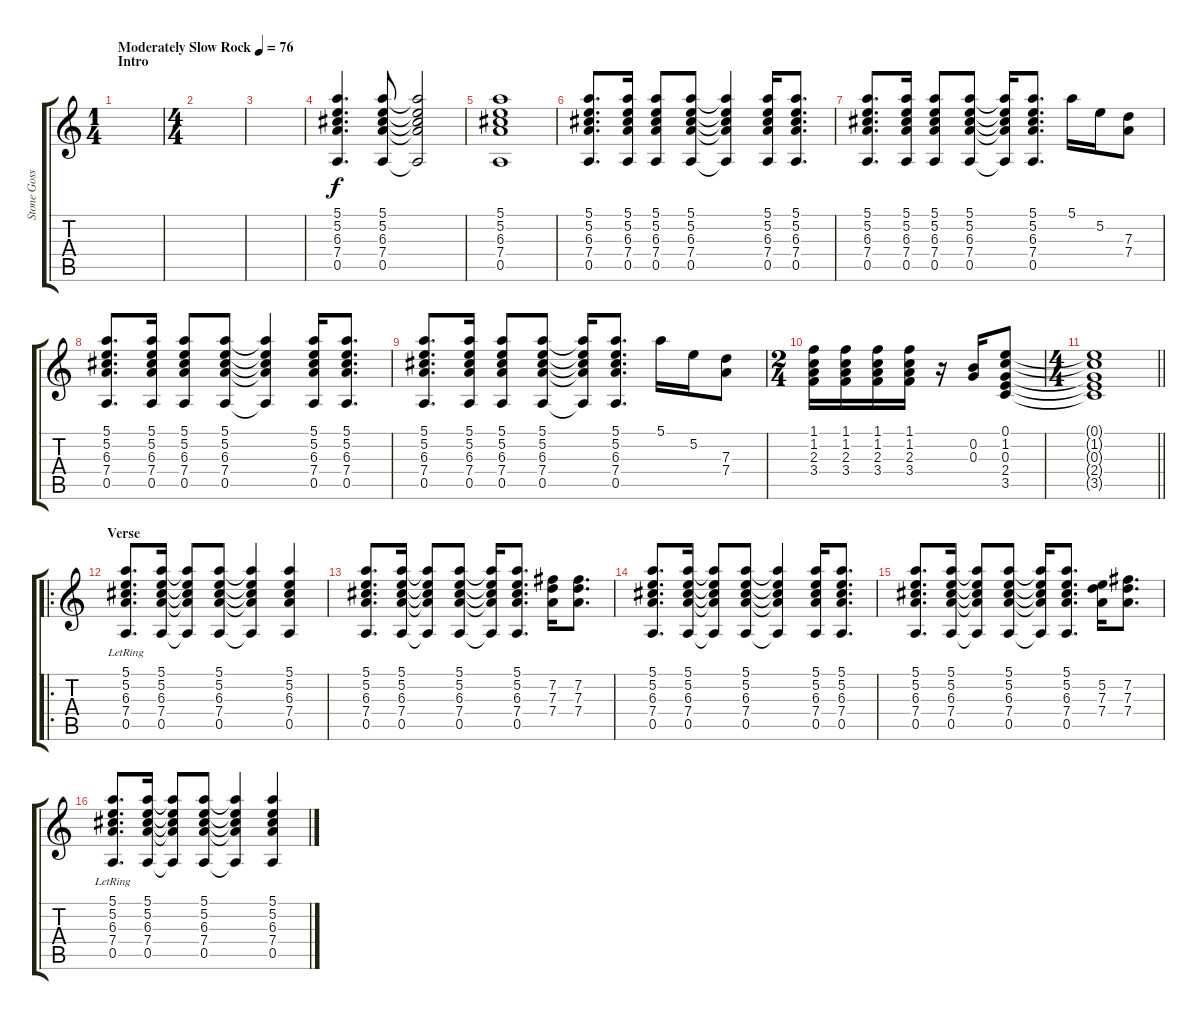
\track ("Stone Gossard - Rythm Guitar" "Stone Goss") {instrument overdrivenguitar}
\staff {score tabs}
\tuning (E4 B3 G3 D3 A2 E2) {hide}
\ts (1 4)
\section ("" "Intro")
\tempo (76 "Moderately Slow Rock")
\clef g2
\ks c
|
\ts (4 4)
|
|
(5.1 5.2 6.3 7.4 0.5).4{d} (5.1 5.2 6.3 7.4 0.5).8 (5.1{t} 5.2{t} 6.3{t} 7.4{t} 0.5{t}).2 |
(5.1 5.2 6.3 7.4 0.5).1 |
(5.1 5.2 6.3 7.4 0.5).8{d} (5.1 5.2 6.3 7.4 0.5).16 (5.1 5.2 6.3 7.4 0.5).8 (5.1 5.2 6.3 7.4 0.5).8 (5.1{t} 5.2{t} 6.3{t} 7.4{t} 0.5{t}).4 (5.1 5.2 6.3 7.4 0.5).16 (5.1 5.2 6.3 7.4 0.5).8{d} |
(5.1 5.2 6.3 7.4 0.5).8{d} (5.1 5.2 6.3 7.4 0.5).16 (5.1 5.2 6.3 7.4 0.5).8 (5.1 5.2 6.3 7.4 0.5).8 (5.1{t} 5.2{t} 6.3{t} 7.4{t} 0.5{t}).16 (5.1 5.2 6.3 7.4 0.5).8{d} 5.1.16 5.2.16 (7.3 7.4).8 |
(5.1 5.2 6.3 7.4 0.5).8{d} (5.1 5.2 6.3 7.4 0.5).16 (5.1 5.2 6.3 7.4 0.5).8 (5.1 5.2 6.3 7.4 0.5).8 (5.1{t} 5.2{t} 6.3{t} 7.4{t} 0.5{t}).4 (5.1 5.2 6.3 7.4 0.5).16 (5.1 5.2 6.3 7.4 0.5).8{d} |
(5.1 5.2 6.3 7.4 0.5).8{d} (5.1 5.2 6.3 7.4 0.5).16 (5.1 5.2 6.3 7.4 0.5).8 (5.1 5.2 6.3 7.4 0.5).8 (5.1{t} 5.2{t} 6.3{t} 7.4{t} 0.5{t}).16 (5.1 5.2 6.3 7.4 0.5).8{d} 5.1.16 5.2.16 (7.3 7.4).8 |
\ts (2 4)
(1.1 1.2 2.3 3.4).16 (1.1 1.2 2.3 3.4).16 (1.1 1.2 2.3 3.4).16 (1.1 1.2 2.3 3.4).16 r.16 (0.2 0.3).16 (0.1 1.2 0.3 2.4 3.5).8 |
\ts (4 4)
\barLineRight lightlight
(0.1{t} 1.2{t} 0.3{t} 2.4{t} 3.5{t}).1 |
\ro
\section ("" "Verse")
(5.1{lr} 5.2{lr} 6.3{lr} 7.4{lr} 0.5{lr}).8{d} (5.1 5.2 6.3 7.4 0.5).16 (5.1{t} 5.2{t} 6.3{t} 7.4{t} 0.5{t}).8 (5.1 5.2 6.3 7.4 0.5).8 (5.1{t} 5.2{t} 6.3{t} 7.4{t} 0.5{t}).4 (5.1 5.2 6.3 7.4 0.5).4 |
(5.1 5.2 6.3 7.4 0.5).8{d} (5.1 5.2 6.3 7.4 0.5).16 (5.1{t} 5.2{t} 6.3{t} 7.4{t} 0.5{t}).8 (5.1 5.2 6.3 7.4 0.5).8 (5.1{t} 5.2{t} 6.3{t} 7.4{t} 0.5{t}).16 (5.1 5.2 6.3 7.4 0.5).8{d} (7.2 7.3 7.4).16 (7.2 7.3 7.4).8{d} |
(5.1 5.2 6.3 7.4 0.5).8{d} (5.1 5.2 6.3 7.4 0.5).16 (5.1{t} 5.2{t} 6.3{t} 7.4{t} 0.5{t}).8 (5.1 5.2 6.3 7.4 0.5).8 (5.1{t} 5.2{t} 6.3{t} 7.4{t} 0.5{t}).4 (5.1 5.2 6.3 7.4 0.5).16 (5.1 5.2 6.3 7.4 0.5).8{d} |
(5.1 5.2 6.3 7.4 0.5).8{d} (5.1 5.2 6.3 7.4 0.5).16 (5.1{t} 5.2{t} 6.3{t} 7.4{t} 0.5{t}).8 (5.1 5.2 6.3 7.4 0.5).8 (5.1{t} 5.2{t} 6.3{t} 7.4{t} 0.5{t}).16 (5.1 5.2 6.3 7.4 0.5).8{d} (5.2 7.3 7.4).16 (7.2 7.3 7.4).8{d} |
(5.1{lr} 5.2{lr} 6.3{lr} 7.4{lr} 0.5{lr}).8{d} (5.1 5.2 6.3 7.4 0.5).16 (5.1{t} 5.2{t} 6.3{t} 7.4{t} 0.5{t}).8 (5.1 5.2 6.3 7.4 0.5).8 (5.1{t} 5.2{t} 6.3{t} 7.4{t} 0.5{t}).4 (5.1 5.2 6.3 7.4 0.5).4
